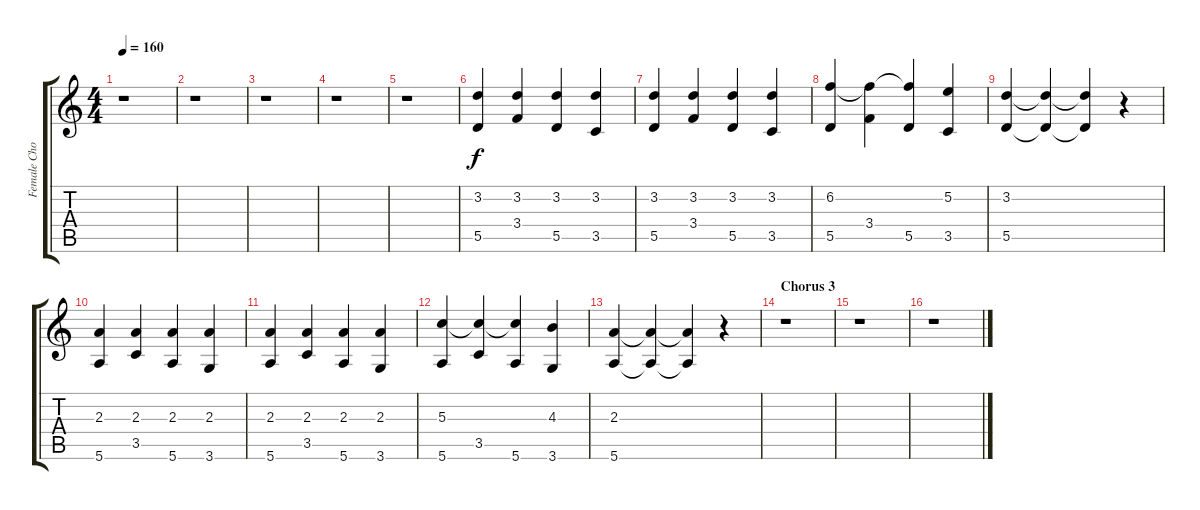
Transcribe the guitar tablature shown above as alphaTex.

\track ("Female Choir" "Female Cho") {instrument choiraahs}
\staff {score tabs}
\tuning (E5 B4 G4 D4 A3 E3) {hide}
\ts (4 4)
\tempo 160
\clef g2
\ks c
r.1{dy f} |
r.1 |
r.1 |
r.1 |
r.1 |
(3.2 5.5).4 (3.2 3.4).4 (3.2 5.5).4 (3.2 3.5).4 |
(3.2 5.5).4 (3.2 3.4).4 (3.2 5.5).4 (3.2 3.5).4 |
(6.2 5.5).4 (6.2{t} 3.4).4 (6.2{t} 5.5).4 (5.2 3.5).4 |
(3.2 5.5).4 (3.2{t} 5.5{t}).4 (3.2{t} 5.5{t}).4 r.4 |
(2.3 5.6).4 (2.3 3.5).4 (2.3 5.6).4 (2.3 3.6).4 |
(2.3 5.6).4 (2.3 3.5).4 (2.3 5.6).4 (2.3 3.6).4 |
(5.3 5.6).4 (5.3{t} 3.5).4 (5.3{t} 5.6).4 (4.3 3.6).4 |
(2.3 5.6).4 (2.3{t} 5.6{t}).4 (2.3{t} 5.6{t}).4 r.4 |
\section ("" "Chorus 3")
r.1 |
r.1 |
r.1
